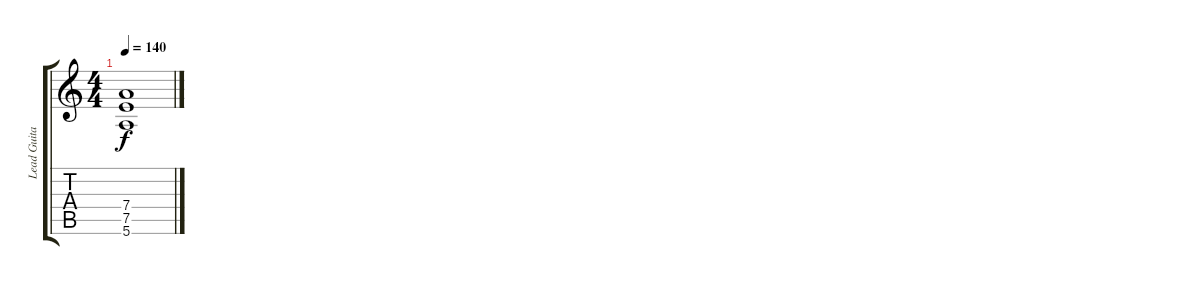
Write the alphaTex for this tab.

\track ("Lead Guitar" "Lead Guita") {instrument distortionguitar}
\staff {score tabs}
\tuning (E4 B3 G3 D3 A2 E2) {hide}
\ts (4 4)
\tempo 140
\clef g2
\ks c
(7.4{t} 7.5{t} 5.6{t}).1{dy f}
